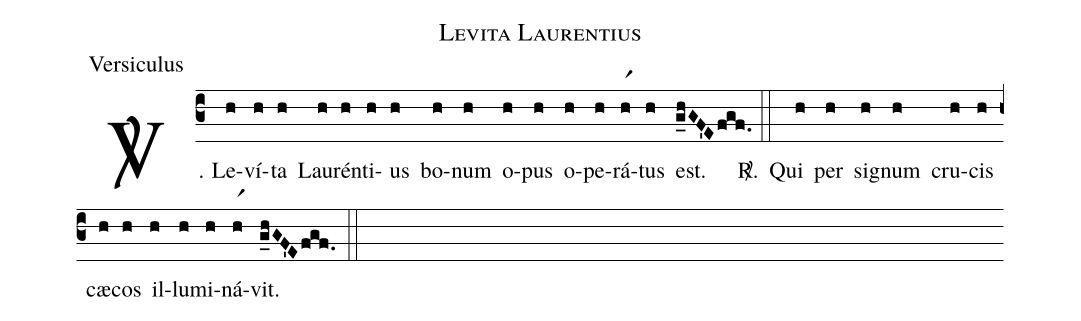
name:Levita Laurentius;
office-part:Versiculus;
%%
(c3)
<sp>V/</sp>. Le(h)ví(h)ta(h) Lau(h)rén(h)ti(h)us(h) bo(h)num(h) o(h)pus(h) o(h)pe(h)rá(hr1)tus(h) est.(g_hGF'Efgf.) <sp>R/</sp>.(::)
Qui(h) per(h) si(h)gnum(h) cru(h)cis(h) cæ(h)cos(h) il(h)lu(h)mi(h)ná(hr1)vit.(g_hGF'Efgf.) (::)
